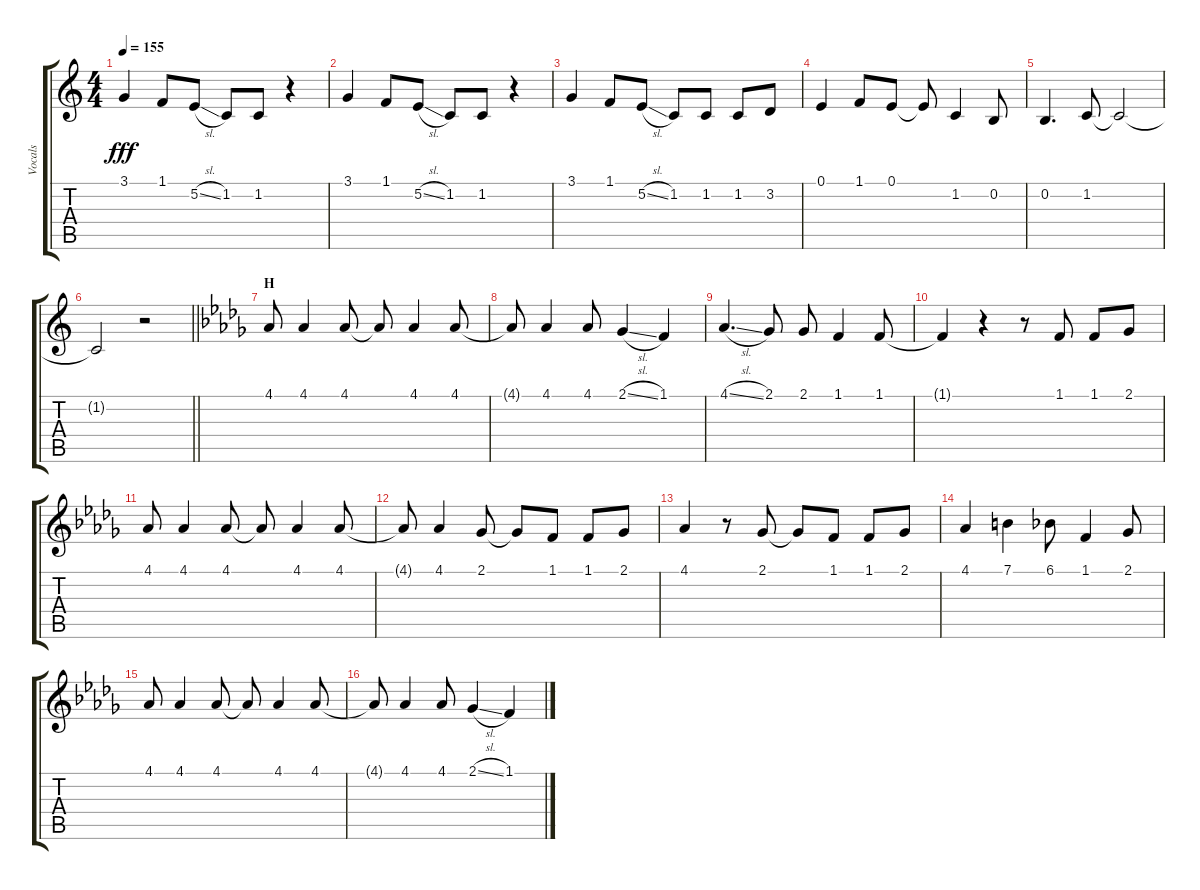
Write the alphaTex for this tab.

\track ("Vocals" "Vocals") {instrument voiceoohs}
\staff {score tabs}
\tuning (E4 B3 G3 D3 A2 E2) {hide}
\ts (4 4)
\tempo 155
\clef g2
\ks c
3.1.4{dy fff} 1.1.8 5.2{sl}.8 1.2.8 1.2.8 r.4 |
3.1.4 1.1.8 5.2{sl}.8 1.2.8 1.2.8 r.4 |
3.1.4 1.1.8 5.2{sl}.8 1.2.8 1.2.8 1.2.8 3.2.8 |
0.1.4 1.1.8 0.1.8 0.1{t}.8 1.2.4 0.2.8 |
0.2.4{d} 1.2.8 1.2{t}.2 |
\barLineRight lightlight
1.2{t}.2 r.2 |
\section ("" "H")
\ks db
4.1.8 4.1.4 4.1.8 4.1{t}.8 4.1.4 4.1.8 |
4.1{t}.8 4.1.4 4.1.8 2.1{sl}.4 1.1.4 |
4.1{sl}.4{d} 2.1.8 2.1.8 1.1.4 1.1.8 |
1.1{t}.4 r.4 r.8 1.1.8 1.1.8 2.1.8 |
4.1.8 4.1.4 4.1.8 4.1{t}.8 4.1.4 4.1.8 |
4.1{t}.8 4.1.4 2.1.8 2.1{t}.8 1.1.8 1.1.8 2.1.8 |
4.1.4 r.8 2.1.8 2.1{t}.8 1.1.8 1.1.8 2.1.8 |
4.1.4 7.1.4 6.1.8 1.1.4 2.1.8 |
4.1.8 4.1.4 4.1.8 4.1{t}.8 4.1.4 4.1.8 |
4.1{t}.8 4.1.4 4.1.8 2.1{sl}.4 1.1.4
